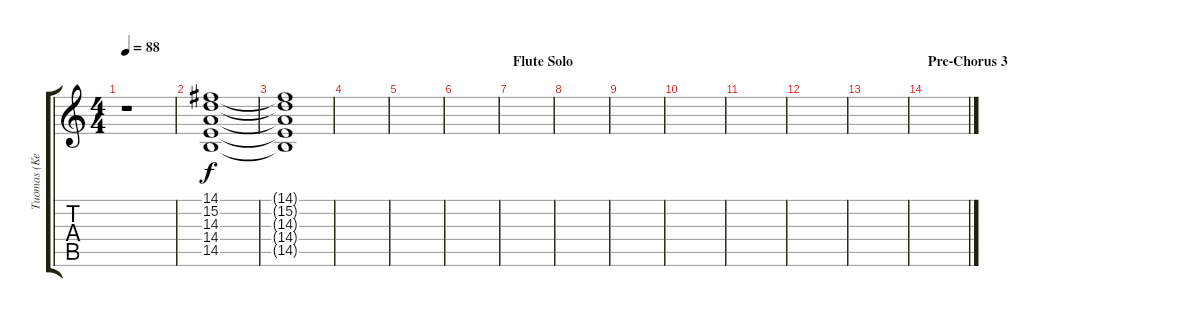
\track ("Tuomas (Keyboards)" "Tuomas (Ke") {instrument stringensemble1}
\staff {score tabs}
\tuning (E4 B3 G3 D3 A2 E2) {hide}
\ts (4 4)
\tempo 88
\clef g2
\ks c
r.1{dy f volume 0} |
(14.1 15.2 14.3 14.4 14.5).1{volume 11 balance 12} |
(14.1{t} 15.2{t} 14.3{t} 14.4{t} 14.5{t}).1{volume 0} |
|
|
|
\section ("" "Flute Solo")
|
|
|
|
|
|
|
\section ("" "Pre-Chorus 3")
